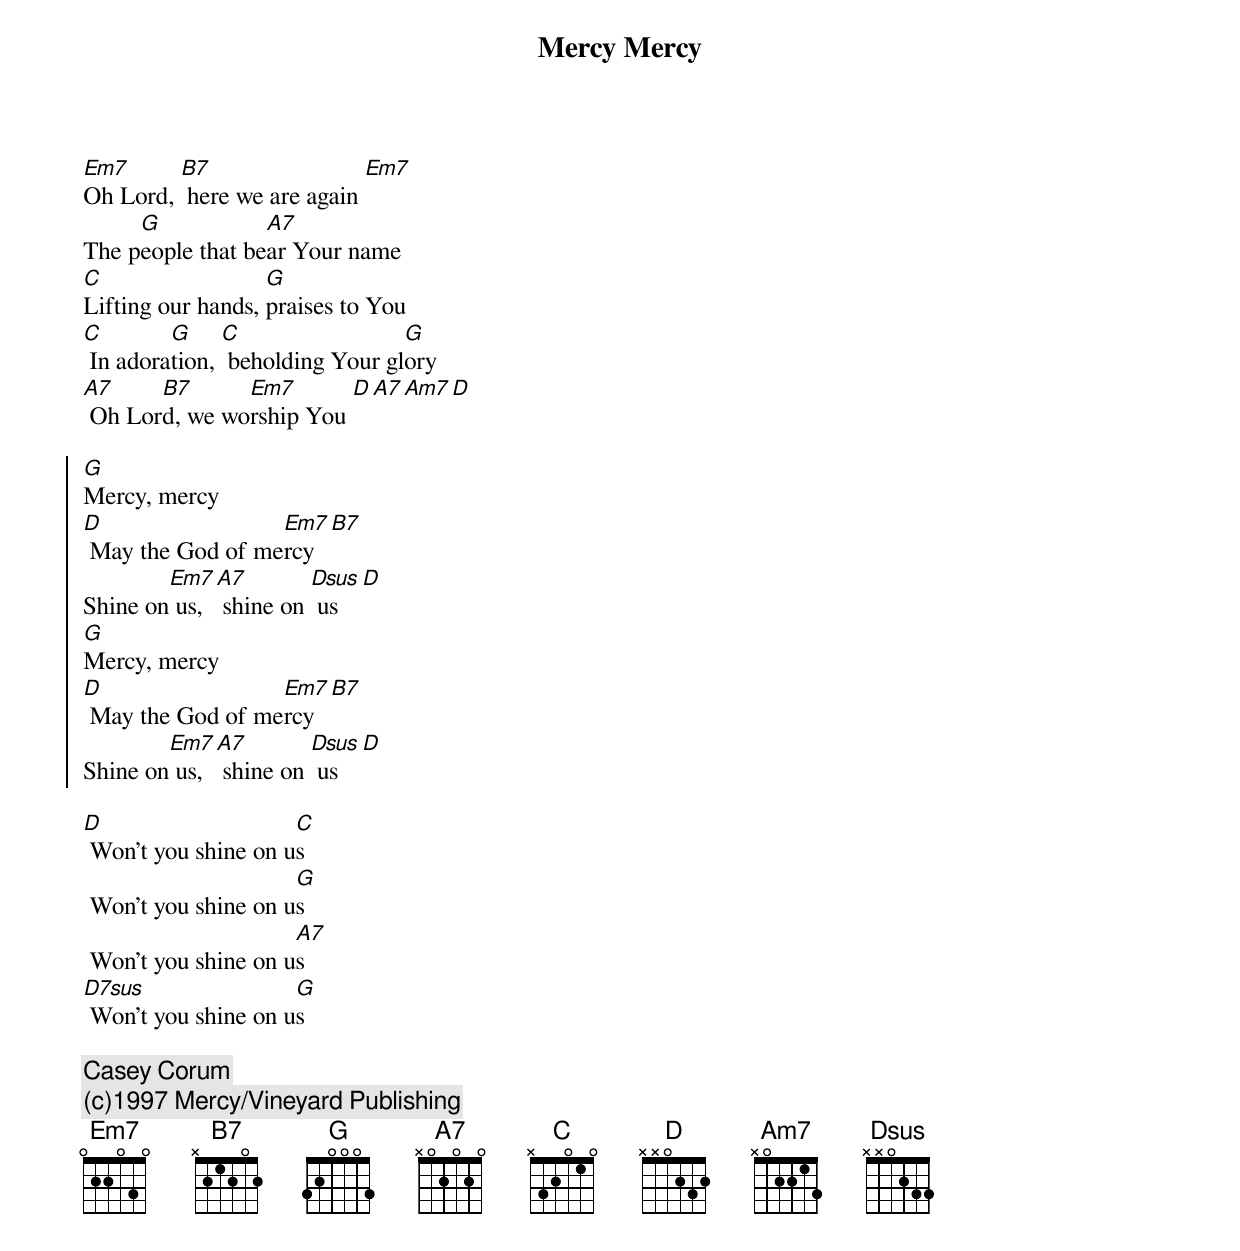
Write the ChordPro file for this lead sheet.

{t:Mercy Mercy}
[Em7]Oh Lord, [B7] here we are again [Em7]
The p[G]eople that be[A7]ar Your name
[C]Lifting our hands, [G]praises to You
[C] In adora[G]tion, [C] beholding Your gl[G]ory
[A7] Oh Lor[B7]d, we wo[Em7]rship You [D][A7][Am7][D]

{soc}
[G]Mercy, mercy
[D] May the God of me[Em7]rcy [B7]
Shine on[Em7] us, [A7] shine on [Dsus] us [D]
[G]Mercy, mercy
[D] May the God of me[Em7]rcy [B7]
Shine on[Em7] us, [A7] shine on [Dsus] us [D]
{eoc}

[D] Won't you shine on u[C]s
 Won't you shine on u[G]s
 Won't you shine on u[A7]s
[D7sus] Won't you shine on u[G]s

{c:Casey Corum}
{c:(c)1997 Mercy/Vineyard Publishing}
